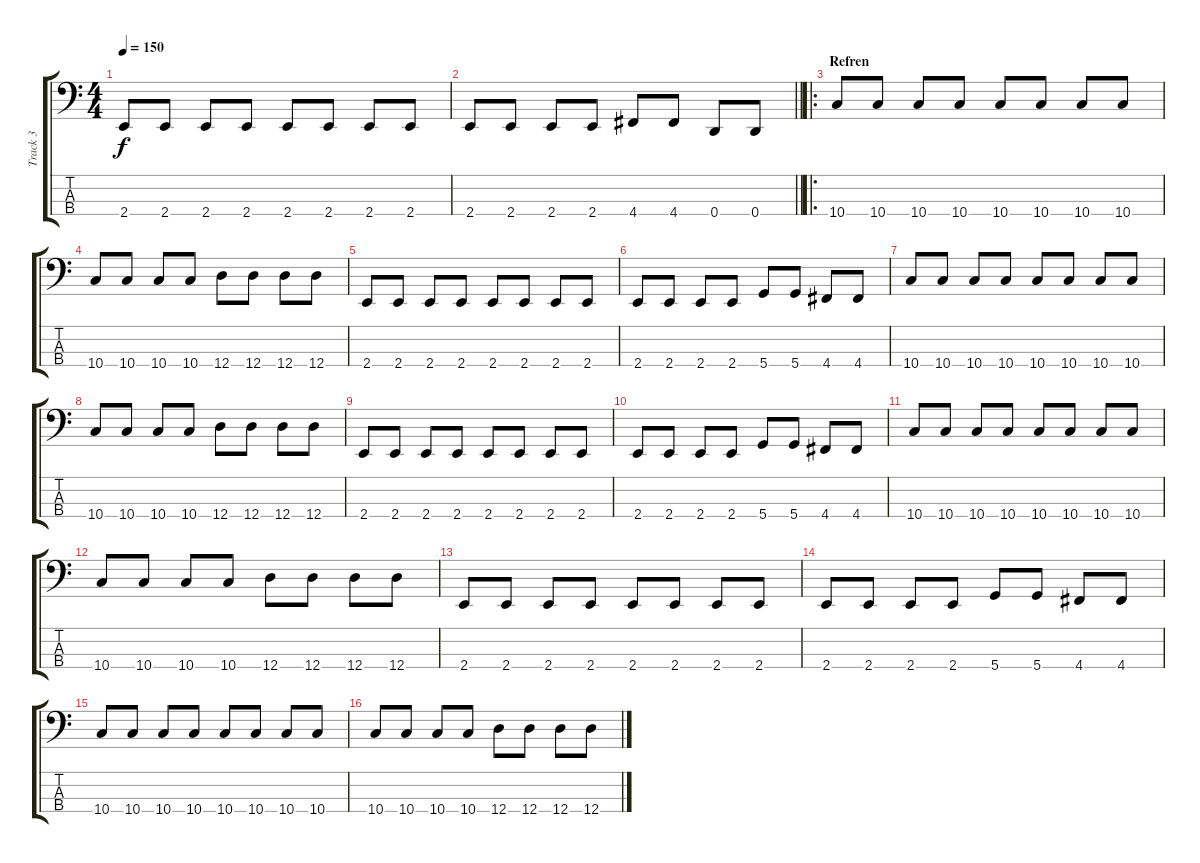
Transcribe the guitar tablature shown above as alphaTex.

\track ("Track 3" "Track 3") {instrument electricbassfinger}
\staff {score tabs}
\tuning (G2 D2 A1 D1) {hide}
\ts (4 4)
\tempo 150
\clef f4
\ks c
2.4.8{dy f} 2.4.8 2.4.8 2.4.8 2.4.8 2.4.8 2.4.8 2.4.8 |
\barLineRight lightlight
2.4.8 2.4.8 2.4.8 2.4.8 4.4.8 4.4.8 0.4.8 0.4.8 |
\ro
\section ("" "Refren")
10.4.8 10.4.8 10.4.8 10.4.8 10.4.8 10.4.8 10.4.8 10.4.8 |
10.4.8 10.4.8 10.4.8 10.4.8 12.4.8 12.4.8 12.4.8 12.4.8 |
2.4.8 2.4.8 2.4.8 2.4.8 2.4.8 2.4.8 2.4.8 2.4.8 |
2.4.8 2.4.8 2.4.8 2.4.8 5.4.8 5.4.8 4.4.8 4.4.8 |
10.4.8 10.4.8 10.4.8 10.4.8 10.4.8 10.4.8 10.4.8 10.4.8 |
10.4.8 10.4.8 10.4.8 10.4.8 12.4.8 12.4.8 12.4.8 12.4.8 |
2.4.8 2.4.8 2.4.8 2.4.8 2.4.8 2.4.8 2.4.8 2.4.8 |
2.4.8 2.4.8 2.4.8 2.4.8 5.4.8 5.4.8 4.4.8 4.4.8 |
10.4.8 10.4.8 10.4.8 10.4.8 10.4.8 10.4.8 10.4.8 10.4.8 |
10.4.8 10.4.8 10.4.8 10.4.8 12.4.8 12.4.8 12.4.8 12.4.8 |
2.4.8 2.4.8 2.4.8 2.4.8 2.4.8 2.4.8 2.4.8 2.4.8 |
2.4.8 2.4.8 2.4.8 2.4.8 5.4.8 5.4.8 4.4.8 4.4.8 |
10.4.8 10.4.8 10.4.8 10.4.8 10.4.8 10.4.8 10.4.8 10.4.8 |
10.4.8 10.4.8 10.4.8 10.4.8 12.4.8 12.4.8 12.4.8 12.4.8
